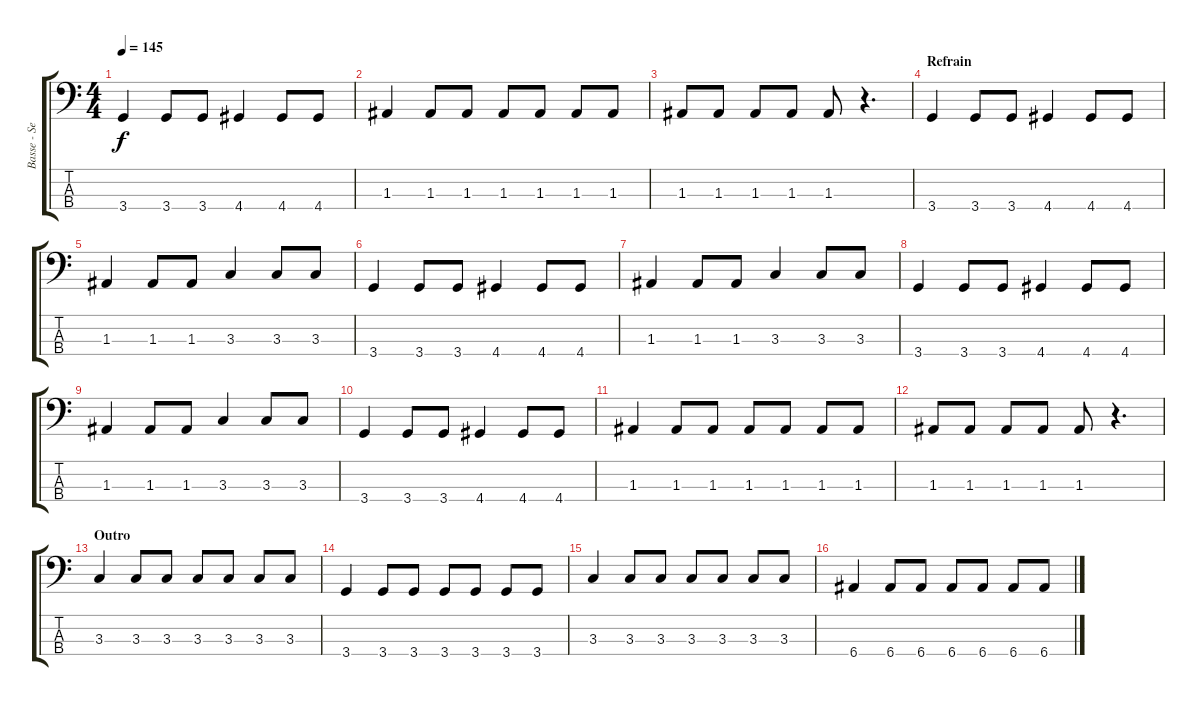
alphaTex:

\track ("Basse - Seb" "Basse - Se") {instrument electricbassfinger}
\staff {score tabs}
\tuning (G2 D2 A1 E1) {hide}
\ts (4 4)
\tempo 145
\clef f4
\ks c
3.4.4{dy f} 3.4.8 3.4.8 4.4.4 4.4.8 4.4.8 |
1.3.4 1.3.8 1.3.8 1.3.8 1.3.8 1.3.8 1.3.8 |
1.3.8 1.3.8 1.3.8 1.3.8 1.3.8 r.4{d} |
\section ("" "Refrain")
3.4.4 3.4.8 3.4.8 4.4.4 4.4.8 4.4.8 |
1.3.4 1.3.8 1.3.8 3.3.4 3.3.8 3.3.8 |
3.4.4 3.4.8 3.4.8 4.4.4 4.4.8 4.4.8 |
1.3.4 1.3.8 1.3.8 3.3.4 3.3.8 3.3.8 |
3.4.4 3.4.8 3.4.8 4.4.4 4.4.8 4.4.8 |
1.3.4 1.3.8 1.3.8 3.3.4 3.3.8 3.3.8 |
3.4.4 3.4.8 3.4.8 4.4.4 4.4.8 4.4.8 |
1.3.4 1.3.8 1.3.8 1.3.8 1.3.8 1.3.8 1.3.8 |
1.3.8 1.3.8 1.3.8 1.3.8 1.3.8 r.4{d} |
\section ("" "Outro")
3.3.4 3.3.8 3.3.8 3.3.8 3.3.8 3.3.8 3.3.8 |
3.4.4 3.4.8 3.4.8 3.4.8 3.4.8 3.4.8 3.4.8 |
3.3.4 3.3.8 3.3.8 3.3.8 3.3.8 3.3.8 3.3.8 |
6.4.4 6.4.8 6.4.8 6.4.8 6.4.8 6.4.8 6.4.8
